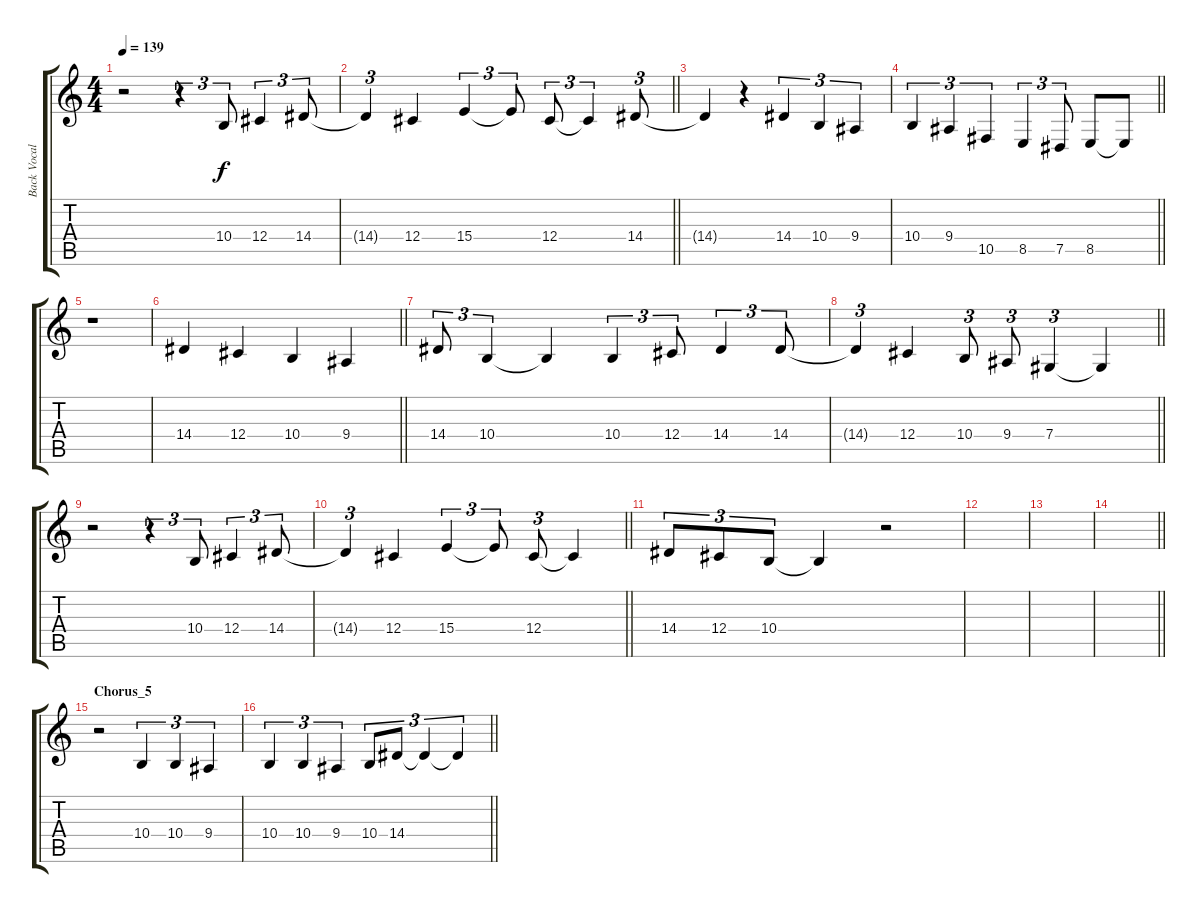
\track ("Back Vocal" "Back Vocal") {instrument stringensemble1}
\staff {score tabs}
\tuning (Eb4 Bb3 Gb3 Db3 Ab2 Eb2) {hide}
\ts (4 4)
\tempo 139
\clef g2
\ks c
r.2{dy f} r.4{tu (3 2)} 10.4.8{tu (3 2)} 12.4.4{tu (3 2)} 14.4.8{tu (3 2)} |
\barLineRight lightlight
14.4{t}.4{tu (3 2)} 12.4.4 15.4.4{tu (3 2)} 15.4{t}.8{tu (3 2)} 12.4.8{tu (3 2)} 12.4{t}.4{tu (3 2)} 14.4.8{tu (3 2)} |
14.4{t}.4 r.4 14.4.4{tu (3 2)} 10.4.4{tu (3 2)} 9.4.4{tu (3 2)} |
\barLineRight lightlight
10.4.4{tu (3 2)} 9.4.4{tu (3 2)} 10.5.4{tu (3 2)} 8.5.4{tu (3 2)} 7.5.8{tu (3 2)} 8.5.8 8.5{t}.8 |
r.1 |
\barLineRight lightlight
14.4.4 12.4.4 10.4.4 9.4.4 |
14.4.8{tu (3 2)} 10.4.4{tu (3 2)} 10.4{t}.4 10.4.4{tu (3 2)} 12.4.8{tu (3 2)} 14.4.4{tu (3 2)} 14.4.8{tu (3 2)} |
\barLineRight lightlight
14.4{t}.4{tu (3 2)} 12.4.4 10.4.8{tu (3 2)} 9.4.8{tu (3 2)} 7.4.4{tu (3 2)} 7.4{t}.4 |
r.2 r.4{tu (3 2)} 10.4.8{tu (3 2)} 12.4.4{tu (3 2)} 14.4.8{tu (3 2)} |
\barLineRight lightlight
14.4{t}.4{tu (3 2)} 12.4.4 15.4.4{tu (3 2)} 15.4{t}.8{tu (3 2)} 12.4.8{tu (3 2)} 12.4{t}.4 |
14.4.8{tu (3 2)} 12.4.8{tu (3 2)} 10.4.8{tu (3 2)} 10.4{t}.4 r.2 |
|
|
\barLineRight lightlight
|
\section ("" "Chorus_5")
r.2 10.4.4{tu (3 2)} 10.4.4{tu (3 2)} 9.4.4{tu (3 2)} |
\barLineRight lightlight
10.4.4{tu (3 2)} 10.4.4{tu (3 2)} 9.4.4{tu (3 2)} 10.4.8{tu (3 2)} 14.4.8{tu (3 2)} 14.4{t}.4{tu (3 2)} 14.4{t}.4{tu (3 2)}
